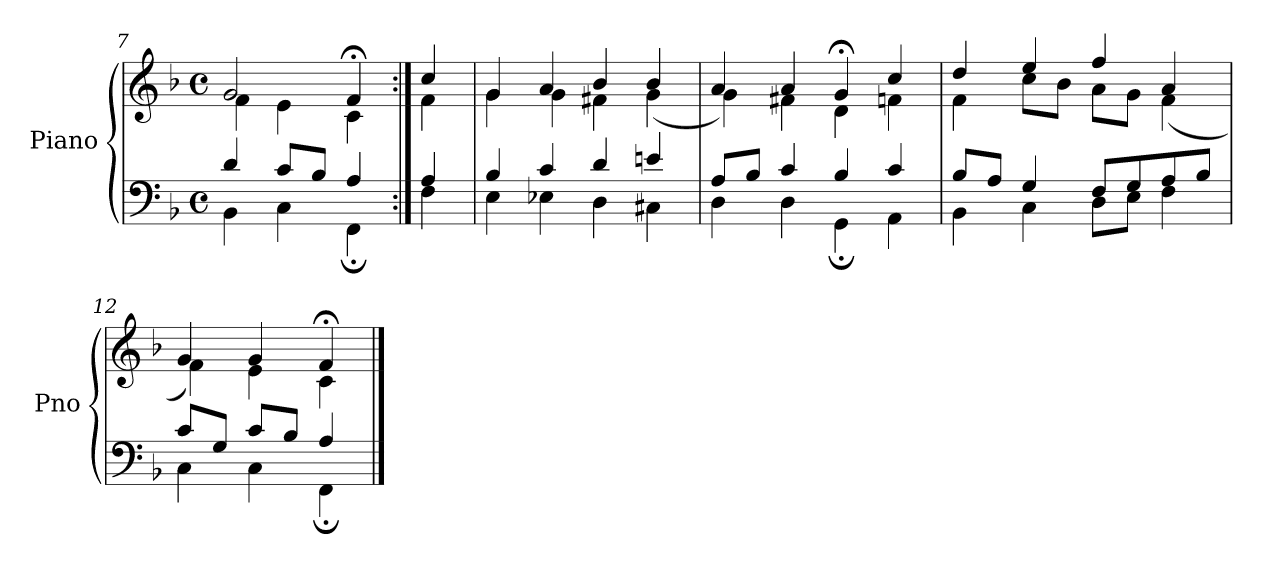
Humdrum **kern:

**kern	**kern
*part1	*part1
*staff2	*staff1
*I"Piano	*
*I'Pno	*
*clefF4	*clefG2
*k[b-]	*k[b-]
*M4/4	*M4/4
*met(c)	*met(c)
=7	=7
*^	*^
4d/	4BB-\	2g/	4f\
8c/L	4C\	.	4e\
8B-/J	.	.	.
4A/	4FF;\	4f;</	4c\
=8:|!	=8:|!	=8:|!	=8:|!
4A/	4F\	4cc/	4f\
=9	=9	=9	=9
4B-/	4E\	4g/	4g\
4c/	4E-X\	4a/	4g\
4d/	4D\	4b-/	4f#X\
4en/	4C#X\	4b-/	(<4g\
=10	=10	=10	=10
8A/L	4D\	4a/	4g\)
8B-/J	.	.	.
4c/	4D\	4a/	4f#X\
4B-/	4GG;\	4g;</	4d\
4c/	4AA\	4cc/	4fn\
=11	=11	=11	=11
8B-/L	4BB-\	4dd/	4f\
8A/J	.	.	.
4G/	4C\	4ee/	8cc\L
.	.	.	8b-\J
8F/L	8D\L	4ff/	8a\L
8G/	8E\J	.	8g\J
8A/	4F\	4a/	(<4f\
8B-/J	.	.	.
=12	=12	=12	=12
8c/L	4C\	4g/	4f\)
8G/J	.	.	.
8c/L	4C\	4g/	4e\
8B-/J	.	.	.
4A/	4FF;\	4f;</	4c\
*v	*v	*	*
*	*v	*v
==	==
*-	*-
